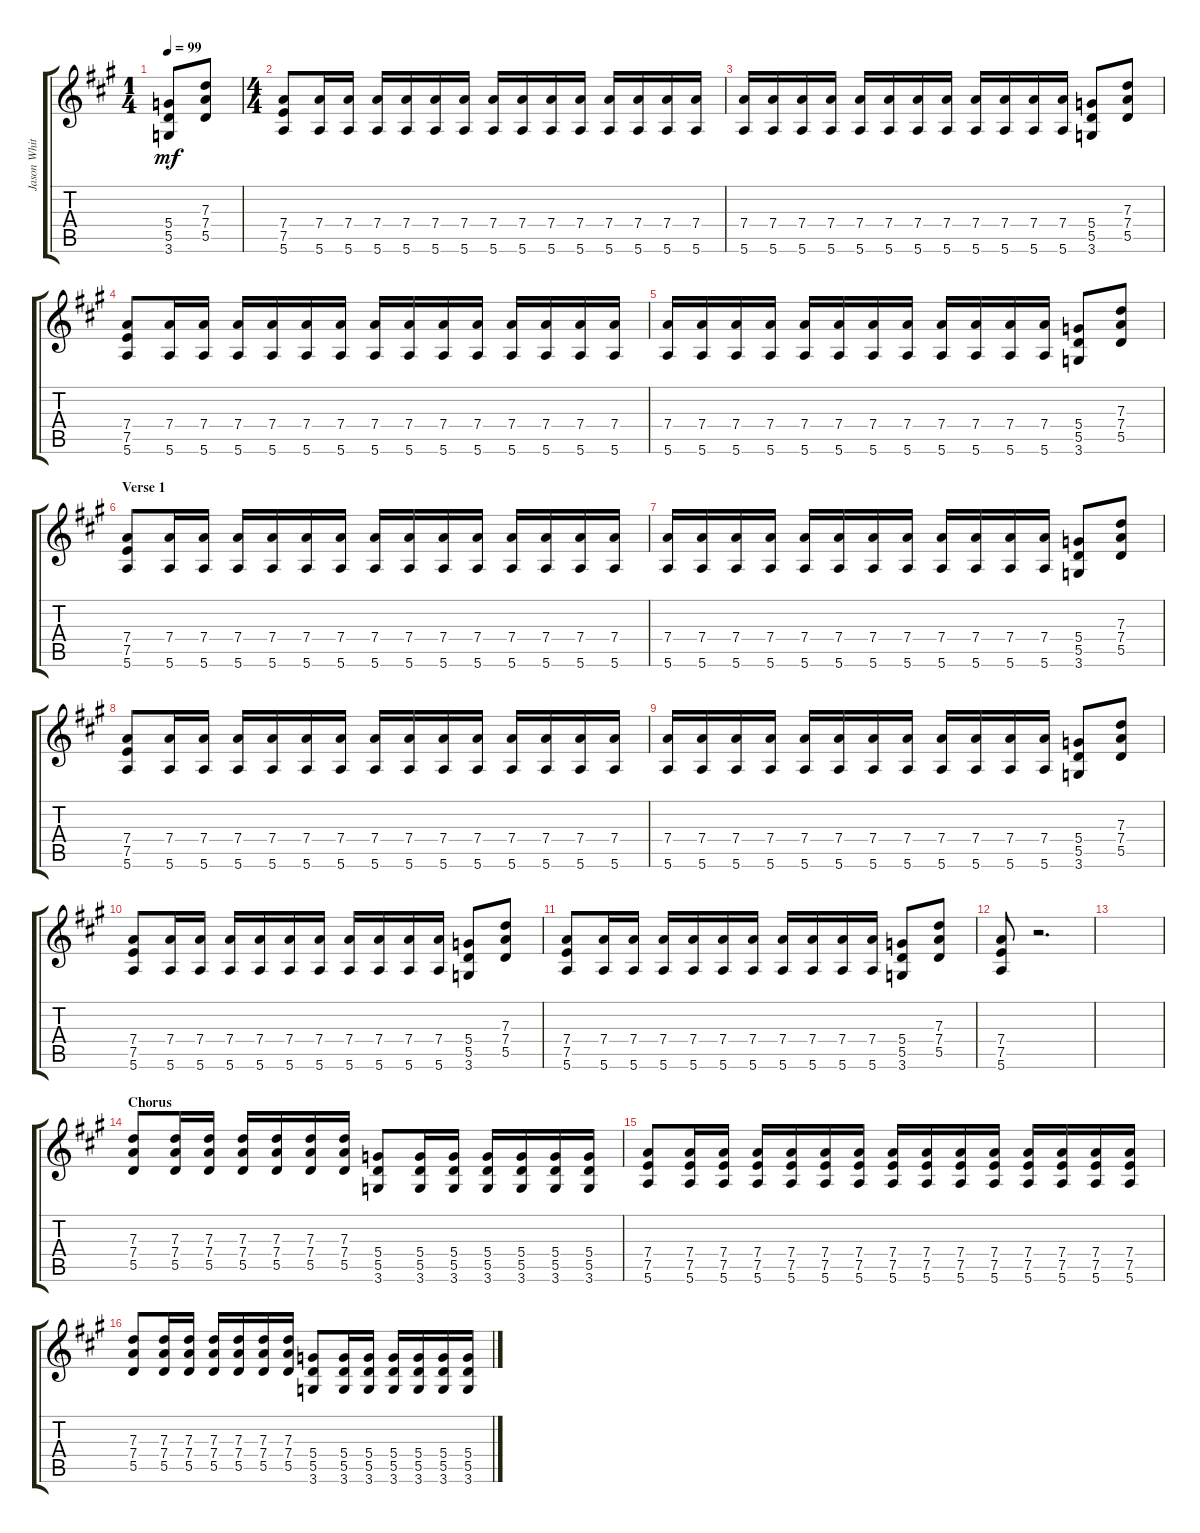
\track ("Jason White Rythm Guitar" "Jason Whit") {instrument overdrivenguitar}
\staff {score tabs}
\tuning (E4 B3 G3 D3 A2 E2) {hide}
\ts (1 4)
\tempo 99
\clef g2
\ks a
(5.4 5.5 3.6).8{dy mf instrument overdrivenguitar} (7.3 7.4 5.5).8 |
\ts (4 4)
(7.4 7.5 5.6).8 (7.4 5.6).16{balance 8} (7.4 5.6).16 (7.4 5.6).16 (7.4 5.6).16 (7.4 5.6).16 (7.4 5.6).16 (7.4 5.6).16 (7.4 5.6).16 (7.4 5.6).16 (7.4 5.6).16 (7.4 5.6).16 (7.4 5.6).16 (7.4 5.6).16 (7.4 5.6).16 |
(7.4 5.6).16 (7.4 5.6).16 (7.4 5.6).16 (7.4 5.6).16 (7.4 5.6).16 (7.4 5.6).16 (7.4 5.6).16 (7.4 5.6).16 (7.4 5.6).16 (7.4 5.6).16 (7.4 5.6).16 (7.4 5.6).16 (5.4 5.5 3.6).8{balance 0} (7.3 7.4 5.5).8 |
(7.4 7.5 5.6).8 (7.4 5.6).16{balance 8} (7.4 5.6).16 (7.4 5.6).16 (7.4 5.6).16 (7.4 5.6).16 (7.4 5.6).16 (7.4 5.6).16 (7.4 5.6).16 (7.4 5.6).16 (7.4 5.6).16 (7.4 5.6).16 (7.4 5.6).16 (7.4 5.6).16 (7.4 5.6).16 |
(7.4 5.6).16 (7.4 5.6).16 (7.4 5.6).16 (7.4 5.6).16 (7.4 5.6).16 (7.4 5.6).16 (7.4 5.6).16 (7.4 5.6).16 (7.4 5.6).16 (7.4 5.6).16 (7.4 5.6).16 (7.4 5.6).16 (5.4 5.5 3.6).8{balance 0} (7.3 7.4 5.5).8 |
\section ("" "Verse 1")
(7.4 7.5 5.6).8{balance 8} (7.4 5.6).16 (7.4 5.6).16 (7.4 5.6).16 (7.4 5.6).16 (7.4 5.6).16 (7.4 5.6).16 (7.4 5.6).16 (7.4 5.6).16 (7.4 5.6).16 (7.4 5.6).16 (7.4 5.6).16 (7.4 5.6).16 (7.4 5.6).16 (7.4 5.6).16 |
(7.4 5.6).16 (7.4 5.6).16 (7.4 5.6).16 (7.4 5.6).16 (7.4 5.6).16 (7.4 5.6).16 (7.4 5.6).16 (7.4 5.6).16 (7.4 5.6).16 (7.4 5.6).16 (7.4 5.6).16 (7.4 5.6).16 (5.4 5.5 3.6).8{balance 0} (7.3 7.4 5.5).8 |
(7.4 7.5 5.6).8 (7.4 5.6).16{balance 8} (7.4 5.6).16 (7.4 5.6).16 (7.4 5.6).16 (7.4 5.6).16 (7.4 5.6).16 (7.4 5.6).16 (7.4 5.6).16 (7.4 5.6).16 (7.4 5.6).16 (7.4 5.6).16 (7.4 5.6).16 (7.4 5.6).16 (7.4 5.6).16 |
(7.4 5.6).16 (7.4 5.6).16 (7.4 5.6).16 (7.4 5.6).16 (7.4 5.6).16 (7.4 5.6).16 (7.4 5.6).16 (7.4 5.6).16 (7.4 5.6).16 (7.4 5.6).16 (7.4 5.6).16 (7.4 5.6).16 (5.4 5.5 3.6).8{balance 0} (7.3 7.4 5.5).8 |
(7.4 7.5 5.6).8 (7.4 5.6).16{balance 8} (7.4 5.6).16 (7.4 5.6).16 (7.4 5.6).16 (7.4 5.6).16 (7.4 5.6).16 (7.4 5.6).16 (7.4 5.6).16 (7.4 5.6).16 (7.4 5.6).16 (5.4 5.5 3.6).8{balance 0} (7.3 7.4 5.5).8 |
(7.4 7.5 5.6).8 (7.4 5.6).16{balance 8} (7.4 5.6).16 (7.4 5.6).16 (7.4 5.6).16 (7.4 5.6).16 (7.4 5.6).16 (7.4 5.6).16 (7.4 5.6).16 (7.4 5.6).16 (7.4 5.6).16 (5.4 5.5 3.6).8{balance 0} (7.3 7.4 5.5).8 |
(7.4 7.5 5.6).8 r.2{d balance 8} |
|
\section ("" "Chorus")
(7.3 7.4 5.5).8 (7.3 7.4 5.5).16 (7.3 7.4 5.5).16 (7.3 7.4 5.5).16 (7.3 7.4 5.5).16 (7.3 7.4 5.5).16 (7.3 7.4 5.5).16 (5.4 5.5 3.6).8 (5.4 5.5 3.6).16 (5.4 5.5 3.6).16 (5.4 5.5 3.6).16 (5.4 5.5 3.6).16 (5.4 5.5 3.6).16 (5.4 5.5 3.6).16 |
(7.4 7.5 5.6).8 (7.4 7.5 5.6).16 (7.4 7.5 5.6).16 (7.4 7.5 5.6).16 (7.4 7.5 5.6).16 (7.4 7.5 5.6).16 (7.4 7.5 5.6).16 (7.4 7.5 5.6).16 (7.4 7.5 5.6).16 (7.4 7.5 5.6).16 (7.4 7.5 5.6).16 (7.4 7.5 5.6).16 (7.4 7.5 5.6).16 (7.4 7.5 5.6).16 (7.4 7.5 5.6).16 |
(7.3 7.4 5.5).8 (7.3 7.4 5.5).16 (7.3 7.4 5.5).16 (7.3 7.4 5.5).16 (7.3 7.4 5.5).16 (7.3 7.4 5.5).16 (7.3 7.4 5.5).16 (5.4 5.5 3.6).8 (5.4 5.5 3.6).16 (5.4 5.5 3.6).16 (5.4 5.5 3.6).16 (5.4 5.5 3.6).16 (5.4 5.5 3.6).16 (5.4 5.5 3.6).16
